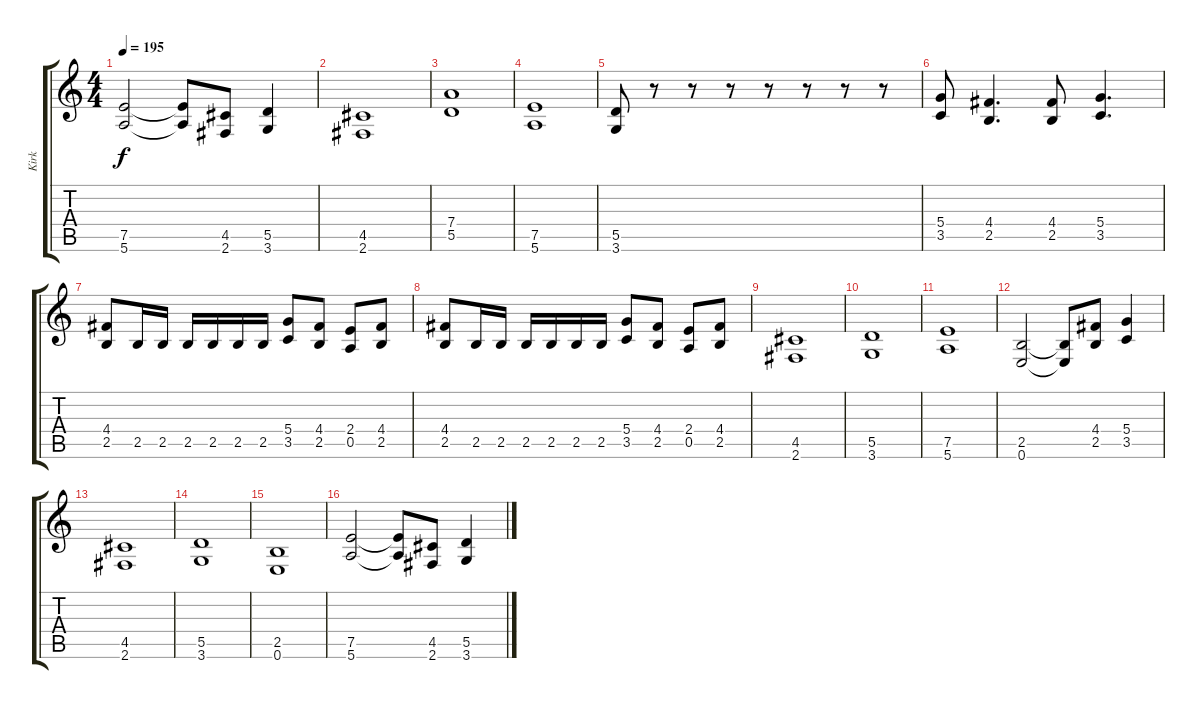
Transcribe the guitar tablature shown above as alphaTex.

\track ("Kirk" "Kirk") {instrument distortionguitar}
\staff {score tabs}
\tuning (E4 B3 G3 D3 A2 E2) {hide}
\ts (4 4)
\tempo 195
\clef g2
\ks c
(7.5 5.6).2{dy f} (7.5{t} 5.6{t}).8 (4.5 2.6).8 (5.5 3.6).4 |
(4.5 2.6).1 |
(7.4 5.5).1 |
(7.5 5.6).1 |
(5.5 3.6).8 r.8 r.8 r.8 r.8 r.8 r.8 r.8 |
(5.4 3.5).8 (4.4 2.5).4{d} (4.4 2.5).8 (5.4 3.5).4{d} |
(4.4 2.5).8 2.5.16 2.5.16 2.5.16 2.5.16 2.5.16 2.5.16 (5.4 3.5).8 (4.4 2.5).8 (2.4 0.5).8 (4.4 2.5).8 |
(4.4 2.5).8 2.5.16 2.5.16 2.5.16 2.5.16 2.5.16 2.5.16 (5.4 3.5).8 (4.4 2.5).8 (2.4 0.5).8 (4.4 2.5).8 |
(4.5 2.6).1 |
(5.5 3.6).1 |
(7.5 5.6).1 |
(2.5 0.6).2 (2.5{t} 0.6{t}).8 (4.4 2.5).8 (5.4 3.5).4 |
(4.5 2.6).1 |
(5.5 3.6).1 |
(2.5 0.6).1 |
(7.5 5.6).2 (7.5{t} 5.6{t}).8 (4.5 2.6).8 (5.5 3.6).4
